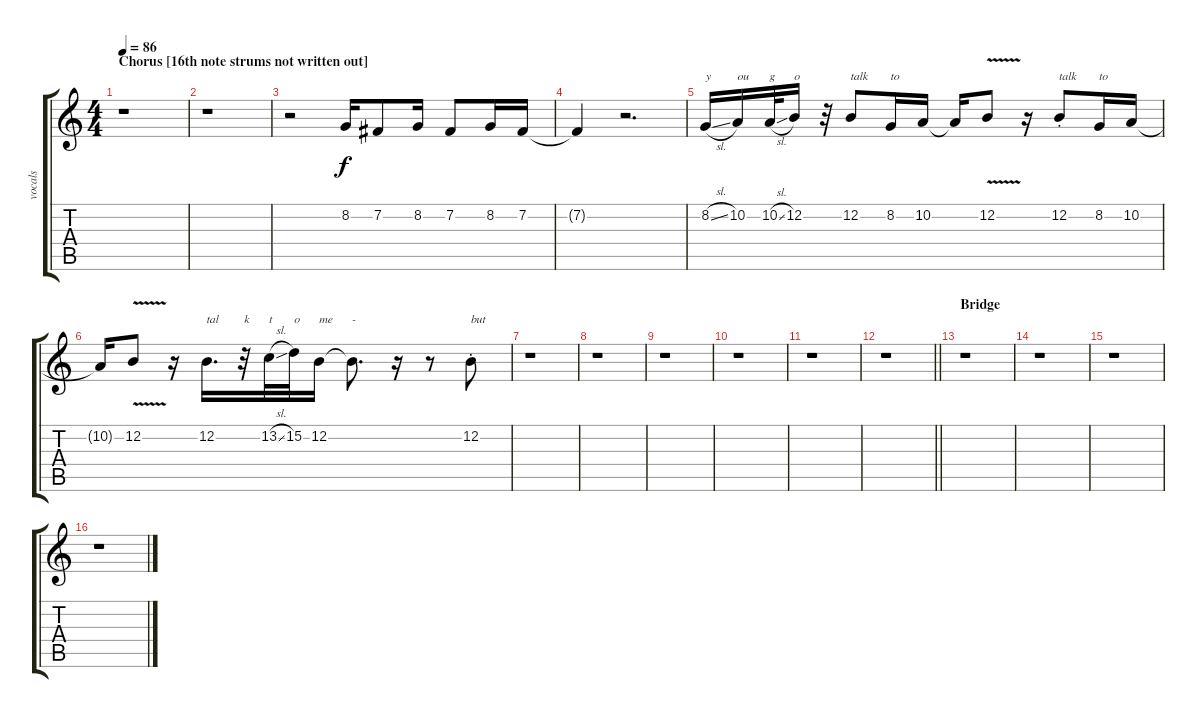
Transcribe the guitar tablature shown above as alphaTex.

\track ("vocals" "vocals") {instrument lead2sawtooth}
\staff {score tabs}
\tuning (E4 B3 G3 D3 A2 E2) {hide}
\ts (4 4)
\section ("" "Chorus [16th note strums not written out]")
\tempo 86
\clef g2
\ks c
r.1{dy f} |
r.1 |
r.2 8.2.16 7.2.8 8.2.16 7.2.8 8.2.16 7.2.16 |
7.2{t}.4 r.2{d} |
8.2{sl}.16{txt "y"} 10.2.16{txt "ou"} 10.2{sl}.32{txt "g"} 12.2.16{txt "o"} r.32 12.2.8{txt "talk"} 8.2.16{txt "to"} 10.2.16 10.2{t}.16 12.2{v}.8 r.16 12.2{st}.8{txt "talk"} 8.2.16{txt "to"} 10.2.16 |
10.2{t}.16 12.2{v}.8 r.16 12.2.16{d txt "tal"} r.32{txt "k"} 13.2{sl}.32{txt "t"} 15.2.32{txt "o"} 12.2.16{txt "me"} 12.2{t}.8{d txt "-"} r.16 r.8 12.2{st}.8{txt "but"} |
r.1 |
r.1 |
r.1 |
r.1 |
r.1 |
\barLineRight lightlight
r.1 |
\section ("" "Bridge")
r.1 |
r.1 |
r.1 |
r.1
